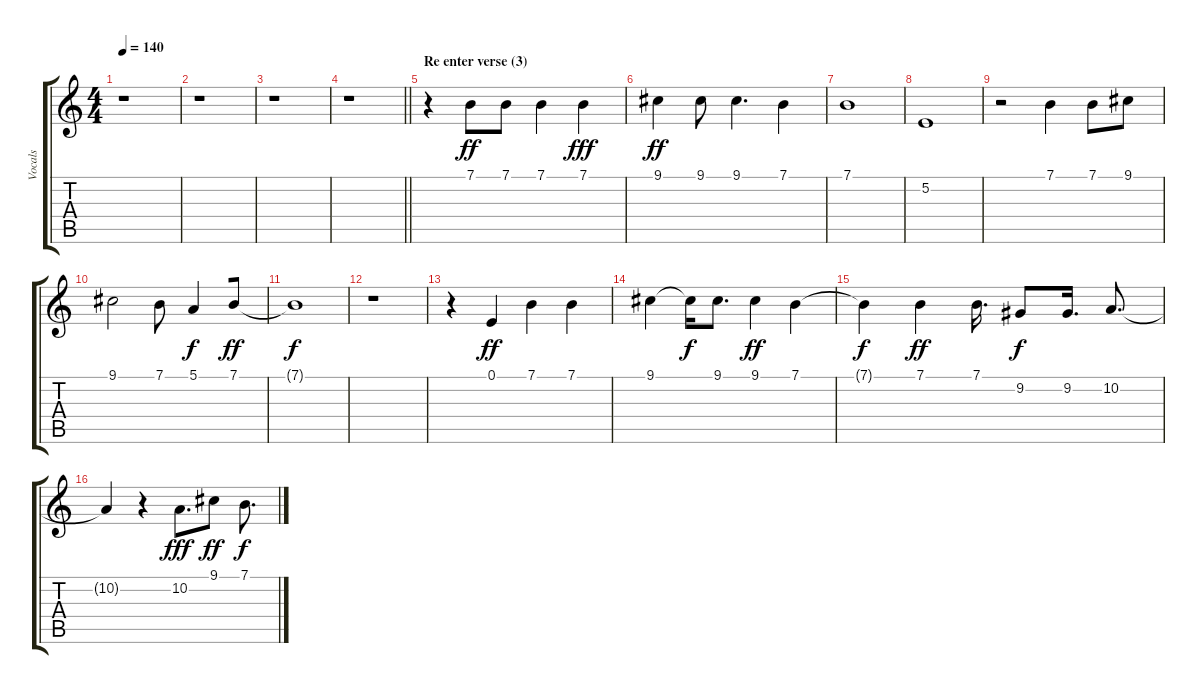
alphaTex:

\track ("Vocals" "Vocals") {instrument harmonica}
\staff {score tabs}
\tuning (E4 B3 G3 D3 A2 E2) {hide}
\ts (4 4)
\tempo 140
\clef g2
\ks c
r.1{dy f} |
r.1 |
r.1 |
\barLineRight lightlight
r.1 |
\section ("" "Re enter verse (3)")
r.4 7.1.8{dy ff} 7.1.8 7.1.4 7.1.4{dy fff} |
9.1.4{dy ff} 9.1.8 9.1.4{d} 7.1.4 |
7.1.1 |
5.2.1 |
r.2 7.1.4{beam split} 7.1.8 9.1.8 |
9.1.2{beam split} 7.1.8 5.1.4{dy f beam merge} 7.1.8{dy ff} |
7.1{t}.1{dy f} |
r.1 |
r.4 0.1.4{dy ff} 7.1.4 7.1.4 |
9.1.4 9.1{t}.16{dy f} 9.1.8{d} 9.1.4{dy ff} 7.1.4 |
7.1{t}.4{dy f} 7.1.4{dy ff} 7.1.16{d beam split} 9.2.8{dy f} 9.2.16{d beam split} 10.2.8{d} |
10.2{t}.4 r.4 10.2.8{d dy fff} 9.1.8{dy ff beam split} 7.1.8{d dy f}
